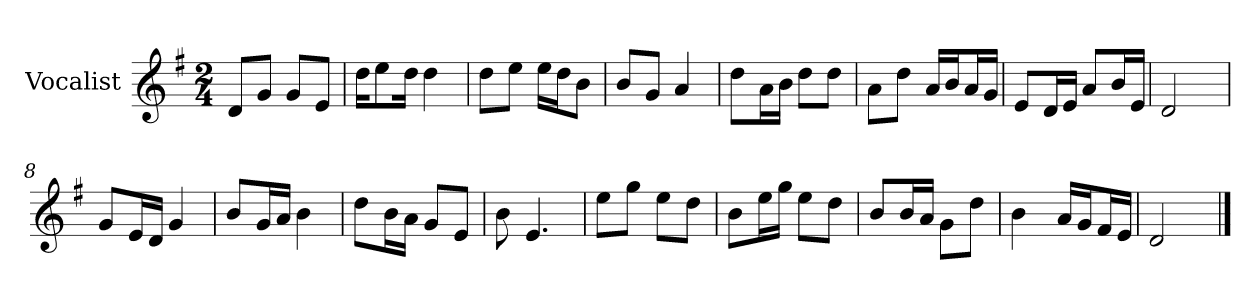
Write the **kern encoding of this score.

**kern
*part1
*staff1
*I"Vocalist
*k[f#]
*G:
*M2/4
=
8dL
8gJ
8gL
8eJ
=1
16ddKL
8ee
16ddJk
4dd
=2
8ddL
8eeJ
16eeLL
16ddJ
8bJ
=3
8bL
8gJ
4a
=4
8ddL
16aL
16bJJ
8ddL
8ddJ
=5
8aL
8ddJ
16aLL
16bJ
16aL
16gJJ
=6
8eL
16dL
16eJJ
8aL
16bL
16eJJ
=7
2d
=8
8gL
16eL
16dJJ
4g
=9
8bL
16gL
16aJJ
4b
=10
8ddL
16bL
16aJJ
8gL
8eJ
=11
8b
4.e
=12
8eeL
8ggJ
8eeL
8ddJ
=13
8bL
16eeL
16ggJJ
8eeL
8ddJ
=14
8bL
16bL
16aJJ
8gL
8ddJ
=15
4b
16aLL
16gJ
16f#L
16eJJ
=16
2d
==
*-
